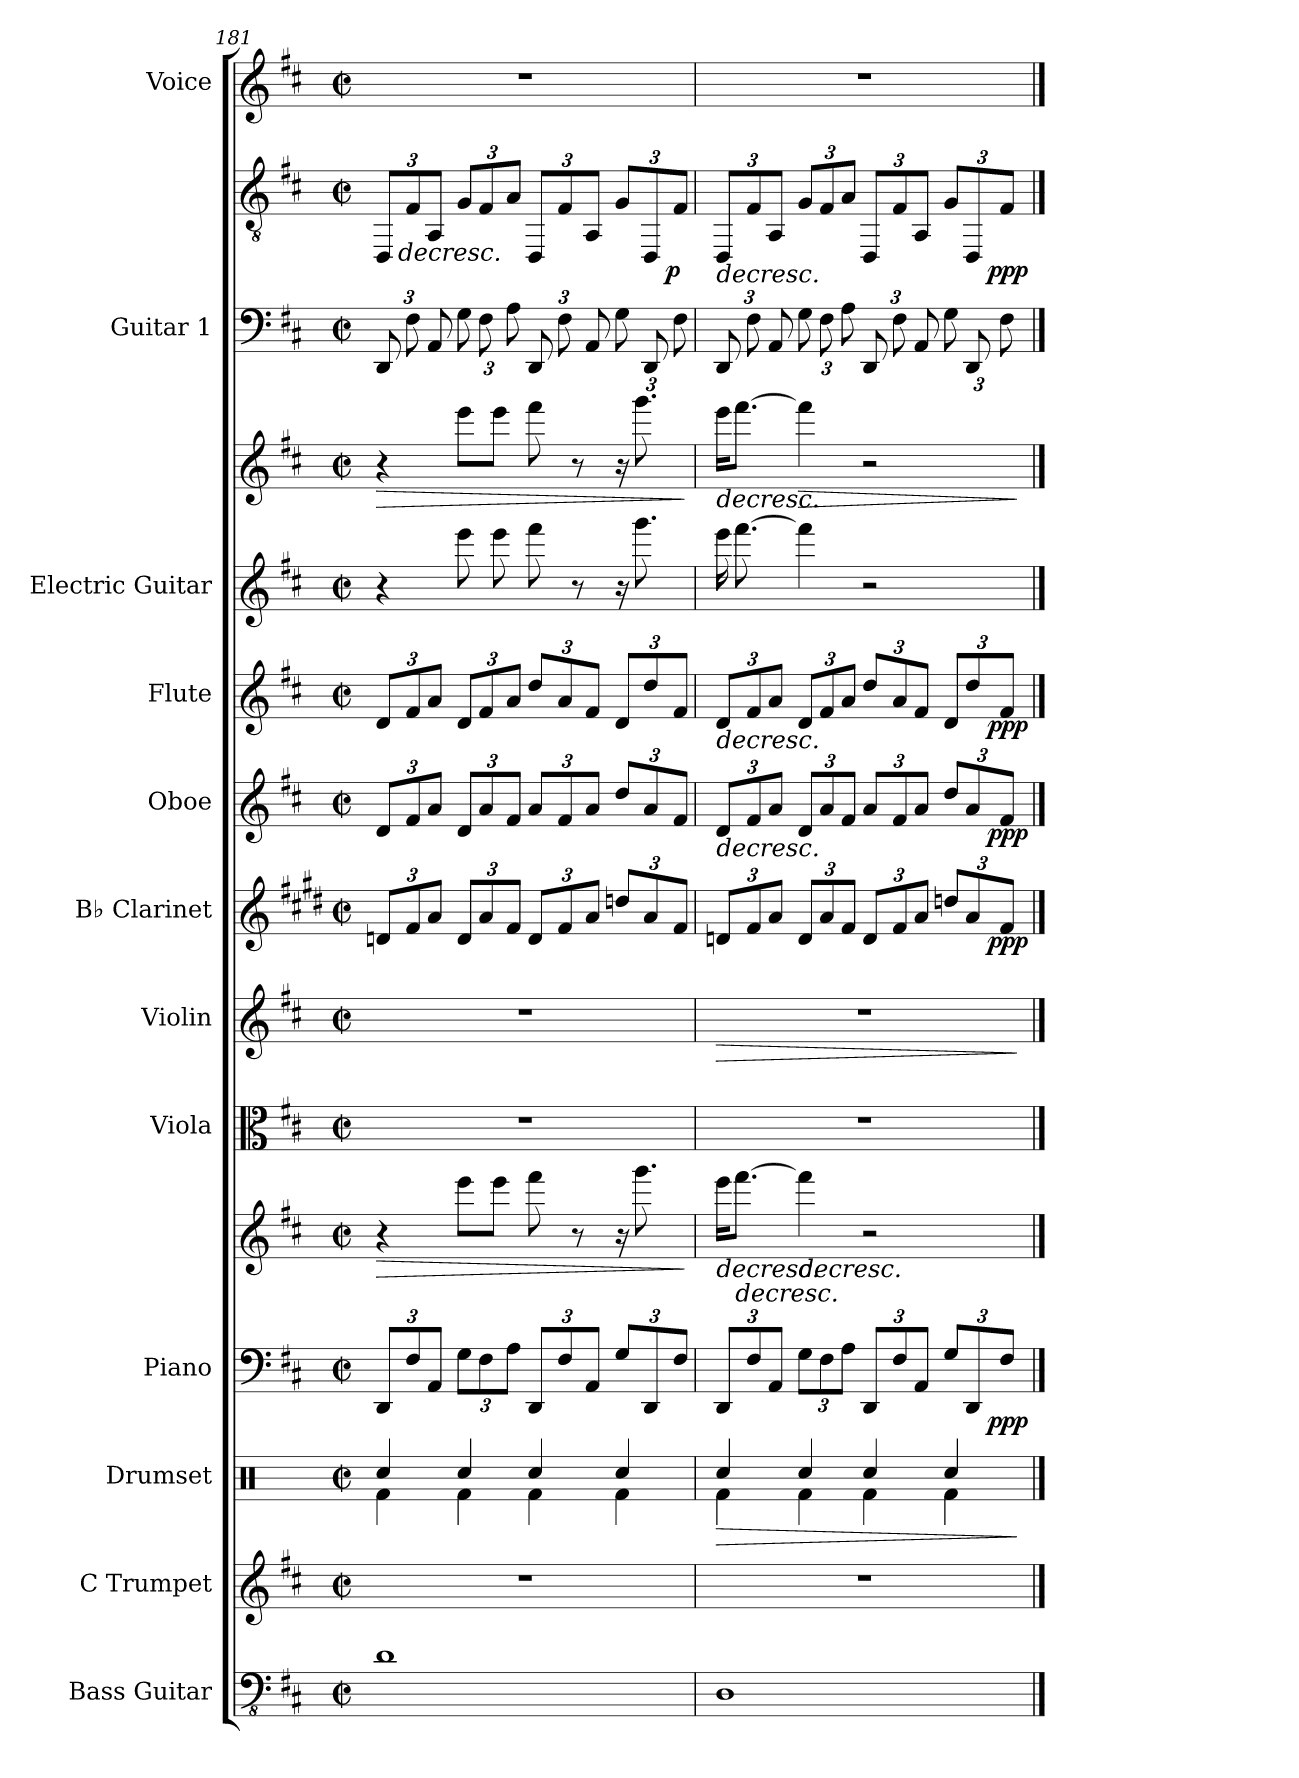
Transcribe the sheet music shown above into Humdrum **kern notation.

**kern	**kern	**kern	**dynam	**kern	**kern	**dynam	**kern	**kern	**dynam	**kern	**dynam	**kern	**dynam	**kern	**dynam	**kern	**kern	**dynam	**kern	**kern	**dynam	**kern
*part12	*part11	*part10	*part10	*part9	*part9	*part9	*part8	*part7	*part7	*part6	*part6	*part5	*part5	*part4	*part4	*part3	*part3	*part3	*part2	*part2	*part2	*part1
*staff15	*staff14	*staff13	*staff13	*staff12	*staff11	*staff11/12	*staff10	*staff9	*staff9	*staff8	*staff8	*staff7	*staff7	*staff6	*staff6	*staff5	*staff4	*staff4/5	*staff3	*staff2	*staff2/3	*staff1
*I"Bass Guitar	*I"C Trumpet	*I"Drumset	*	*I"Piano	*	*	*I"Viola	*I"Violin	*	*I"B♭ Clarinet	*	*I"Oboe	*	*I"Flute	*	*I"Electric Guitar	*	*	*I"Guitar 1	*	*	*I"Voice
*I'B. Guit.	*I'C Tpt.	*I'Drs.	*	*I'Pno.	*	*	*I'Vla.	*I'Vln.	*	*I'B♭ Cl.	*	*I'Ob.	*	*I'Fl.	*	*I'El. Guit.	*	*	*I'Guit.1	*	*	*I'Vo.
!!LO:PB:g=z
*clefFv4	*clefG2	*clefX	*	*clefF4	*clefG2	*	*clefC3	*clefG2	*	*clefG2	*	*clefG2	*	*clefG2	*	*	*clefG2	*	*	*clefGv2	*	*clefG2
*	*	*	*	*	*	*	*	*	*	*ITrd1c2	*	*	*	*	*	*	*	*	*	*	*	*
*k[f#c#]	*k[f#c#]	*k[]	*	*k[f#c#]	*k[f#c#]	*	*k[f#c#]	*k[f#c#]	*	*k[f#c#]	*	*k[f#c#]	*	*k[f#c#]	*	*k[f#c#]	*k[f#c#]	*	*k[f#c#]	*k[f#c#]	*	*k[f#c#]
*M2/2	*M2/2	*M2/2	*	*M2/2	*M2/2	*	*M2/2	*M2/2	*	*M2/2	*	*M2/2	*	*M2/2	*	*M2/2	*M2/2	*	*M2/2	*M2/2	*	*M2/2
*met(c|)	*met(c|)	*met(c|)	*	*met(c|)	*met(c|)	*	*met(c|)	*met(c|)	*	*met(c|)	*	*met(c|)	*	*met(c|)	*	*met(c|)	*met(c|)	*	*met(c|)	*met(c|)	*	*met(c|)
=181	=181	=181	=181	=181	=181	=181	=181	=181	=181	=181	=181	=181	=181	=181	=181	=181	=181	=181	=181	=181	=181	=181
*	*	*^	*	*	*	*	*	*	*	*	*	*	*	*	*	*	*	*	*	*	*	*
*	*	*	*	*	*Xbrackettup	*	*	*	*	*	*	*	*	*	*	*	*	*	*	*	*	*	*
!	!	!	!	!	!	!	!LO:HP:b	!	!	!	!	!	!	!	!	!	!	!	!	!	!	!	!
*	*	*	*	*	*	*	*	*	*	*	*Xbrackettup	*	*Xbrackettup	*	*Xbrackettup	*	*	*	*	*	*	*	*
!	!	!	!	!	!	!	!	!	!	!	!	!	!	!	!	!	!	!	!LO:HP:b	!	!	!	!
*	*	*	*	*	*	*	*	*	*	*	*	*	*	*	*	*	*	*	*	*Xbrackettup	*Xbrackettup	*	*
1D	1r	4Rcc/	4Rf\	.	12DD/L	4r	>	1r	1r	.	12cn/L	.	12d/L	.	12d/L	.	4r	4r	>	12DD	12DD/L	.	1r
!	!	!	!	!	!	!	!	!	!	!	!	!	!	!	!	!	!	!	!	!	!	!LO:HP:b	!
.	.	.	.	.	12F#/	.	.	.	.	.	12e/	.	12f#/	.	12f#/	.	.	.	.	12F#	12F#/	>	.
.	.	.	.	.	12AA/J	.	.	.	.	.	12g/J	.	12a/J	.	12a/J	.	.	.	.	12AA	12AA/J	.	.
.	.	4Rcc/	4Rf\	.	12G\L	8eee\L	.	.	.	.	12c/L	.	12d/L	.	12d/L	.	8eee	8eee\L	.	12G	12G/L	.	.
.	.	.	.	.	12F#\	.	.	.	.	.	12g/	.	12a/	.	12f#/	.	.	.	.	12F#	12F#/	.	.
.	.	.	.	.	.	8eee\J	.	.	.	.	.	.	.	.	.	.	8eee	8eee\J	.	.	.	.	.
.	.	.	.	.	12A\J	.	.	.	.	.	12e/J	.	12f#/J	.	12a/J	.	.	.	.	12A	12A/J	.	.
.	.	4Rcc/	4Rf\	.	12DD/L	8fff#\	.	.	.	.	12c/L	.	12a/L	.	12dd/L	.	8fff#	8fff#\	.	12DD	12DD/L	.	.
.	.	.	.	.	12F#/	.	.	.	.	.	12e/	.	12f#/	.	12a/	.	.	.	.	12F#	12F#/	.	.
.	.	.	.	.	.	8r	.	.	.	.	.	.	.	.	.	.	8r	8r	.	.	.	.	.
.	.	.	.	.	12AA/J	.	.	.	.	.	12g/J	.	12a/J	.	12f#/J	.	.	.	.	12AA	12AA/J	.	.
.	.	4Rcc/	4Rf\	.	12G/L	16r	.	.	.	.	12ccn/L	.	12dd/L	.	12d/L	.	16r	16r	.	12G	12G/L	.	.
.	.	.	.	.	.	8.ggg\	.	.	.	.	.	.	.	.	.	.	8.ggg	8.ggg\	.	.	.	.	.
.	.	.	.	.	12DD/	.	.	.	.	.	12g/	.	12a/	.	12dd/	.	.	.	.	12DD	12DD/	.	.
!	!	!	!	!	!	!	!	!	!	!	!	!	!	!	!	!	!	!	!	!	!	!LO:DY:b	!
.	.	.	.	.	12F#/J	.	.	.	.	.	12e/J	.	12f#/J	.	12f#/J	.	.	.	.	12F#	12F#/J	p	.
*	*	*v	*v	*	*	*	*	*	*	*	*	*	*	*	*	*	*	*	*	*	*	*	*
.	.	.	.	.	.	]	.	.	.	.	.	.	.	.	.	.	.	]	.	.	]	.
=182	=182	=182	=182	=182	=182	=182	=182	=182	=182	=182	=182	=182	=182	=182	=182	=182	=182	=182	=182	=182	=182	=182
!	!	!	!LO:HP:b	!	!	!LO:HP:b	!	!	!LO:HP:b	!	!	!	!LO:HP:b	!	!LO:HP:b	!	!	!LO:HP:b	!	!	!LO:HP:b	!
*	*	*^	*	*	*	*	*	*	*	*	*	*	*	*	*	*	*	*	*	*	*	*
1DD	1r	4Rcc/	4Rf\	>	12DD/L	16eee\KL	>	1r	1r	>	12cn/L	.	12d/L	>	12d/L	>	16eee	16eee\KL	>	12DD	12DD/L	>	1r
!	!	!	!	!	!	!	!LO:HP:b	!	!	!	!	!	!	!	!	!	!	!	!	!	!	!	!
.	.	.	.	.	.	[8.fff#\J	>	.	.	.	.	.	.	.	.	.	[8.fff#	[8.fff#\J	.	.	.	.	.
.	.	.	.	.	12F#/	.	.	.	.	.	12e/	.	12f#/	.	12f#/	.	.	.	.	12F#	12F#/	.	.
.	.	.	.	.	12AA/J	.	.	.	.	.	12g/J	.	12a/J	.	12a/J	.	.	.	.	12AA	12AA/J	.	.
!	!	!	!	!	!	!	!LO:HP:b	!	!	!	!	!	!	!	!	!	!	!	!LO:HP:b	!	!	!	!
.	.	4Rcc/	4Rf\	.	12G\L	4fff#\]	>	.	.	.	12c/L	.	12d/L	.	12d/L	.	4fff#]	4fff#\]	>	12G	12G/L	.	.
.	.	.	.	.	12F#\	.	.	.	.	.	12g/	.	12a/	.	12f#/	.	.	.	.	12F#	12F#/	.	.
.	.	.	.	.	12A\J	.	.	.	.	.	12e/J	.	12f#/J	.	12a/J	.	.	.	.	12A	12A/J	.	.
.	.	4Rcc/	4Rf\	.	12DD/L	2r	.	.	.	.	12c/L	.	12a/L	.	12dd/L	.	2r	2r	.	12DD	12DD/L	.	.
.	.	.	.	.	12F#/	.	.	.	.	.	12e/	.	12f#/	.	12a/	.	.	.	.	12F#	12F#/	.	.
.	.	.	.	.	12AA/J	.	.	.	.	.	12g/J	.	12a/J	.	12f#/J	.	.	.	.	12AA	12AA/J	.	.
.	.	4Rcc/	4Rf\	.	12G/L	.	.	.	.	.	12ccn/L	.	12dd/L	.	12d/L	.	.	.	.	12G	12G/L	.	.
.	.	.	.	.	12DD/	.	.	.	.	.	12g/	.	12a/	.	12dd/	.	.	.	.	12DD	12DD/	.	.
!	!	!	!	!	!	!	!LO:DY:b=2	!	!	!	!	!LO:DY:b	!	!LO:DY:b	!	!LO:DY:b	!	!	!	!	!	!LO:DY:b	!
.	.	.	.	.	12F#/J	.	ppp	.	.	.	12e/J	ppp	12f#/J	ppp	12f#/J	ppp	.	.	.	12F#	12F#/J	ppp	.
*	*	*v	*v	*	*	*	*	*	*	*	*	*	*	*	*	*	*	*	*	*	*	*	*
.	.	.	]	.	.	] ] ]	.	.	]	.	.	.	]	.	]	.	.	] ]	.	.	]	.
==	==	==	==	==	==	==	==	==	==	==	==	==	==	==	==	==	==	==	==	==	==	==
*-	*-	*-	*-	*-	*-	*-	*-	*-	*-	*-	*-	*-	*-	*-	*-	*-	*-	*-	*-	*-	*-	*-
